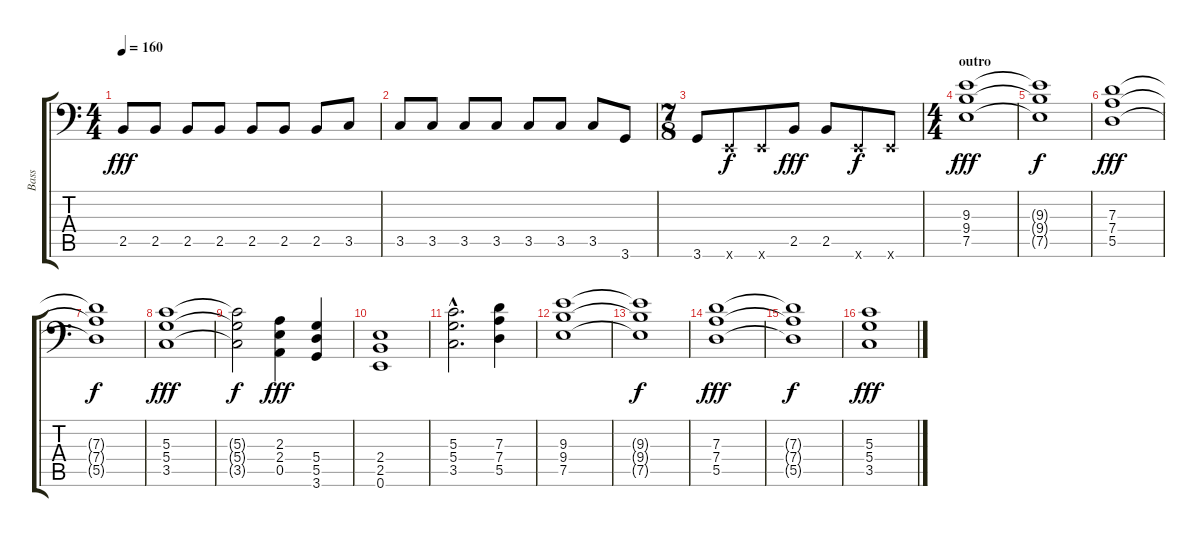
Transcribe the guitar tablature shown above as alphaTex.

\track ("Bass" "Bass") {instrument electricbassfinger}
\staff {score tabs}
\tuning (E3 B2 G2 D2 A1 E1) {hide}
\ts (4 4)
\tempo 160
\clef f4
\ks c
2.5.8{dy fff} 2.5.8 2.5.8 2.5.8 2.5.8 2.5.8 2.5.8 3.5.8 |
3.5.8 3.5.8 3.5.8 3.5.8 3.5.8 3.5.8 3.5.8 3.6.8 |
\ts (7 8)
3.6.8 0.6{x}.8{dy f} 0.6{x}.8 2.5.8{dy fff} 2.5.8 0.6{x}.8{dy f} 0.6{x}.8 |
\ts (4 4)
\section ("" "outro")
(9.3 9.4 7.5).1{dy fff} |
(9.3{t} 9.4{t} 7.5{t}).1{dy f} |
(7.3 7.4 5.5).1{dy fff} |
(7.3{t} 7.4{t} 5.5{t}).1{dy f} |
(5.3 5.4 3.5).1{dy fff} |
(5.3{t} 5.4{t} 3.5{t}).2{dy f} (2.3 2.4 0.5).4{dy fff} (5.4 5.5 3.6).4 |
(2.4 2.5 0.6).1 |
(5.3{hac} 5.4{hac} 3.5{hac}).2{d} (7.3 7.4 5.5).4 |
(9.3 9.4 7.5).1 |
(9.3{t} 9.4{t} 7.5{t}).1{dy f} |
(7.3 7.4 5.5).1{dy fff} |
(7.3{t} 7.4{t} 5.5{t}).1{dy f} |
(5.3 5.4 3.5).1{dy fff}
